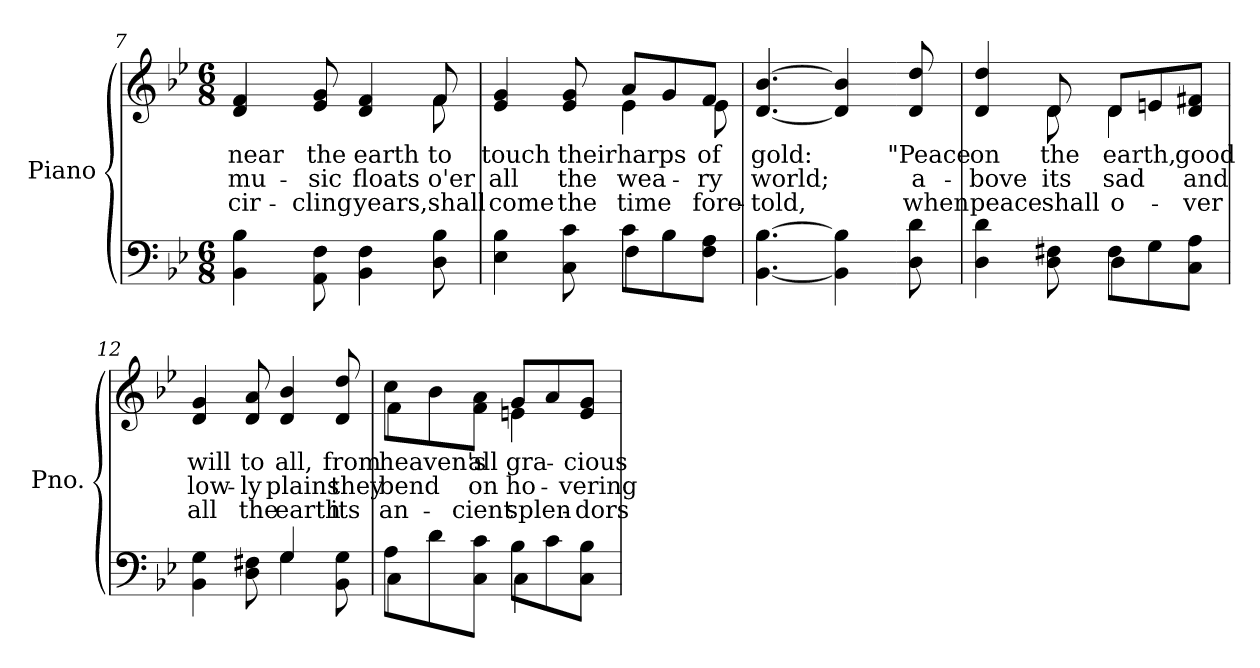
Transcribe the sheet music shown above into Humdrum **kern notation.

**kern	**kern	**text	**text	**text
*part2	*part1	*part1	*part1	*part1
*staff2	*staff1	*staff1	*staff1	*staff1
*I"Piano	*I"Piano	*	*	*
*I'Pno.	*I'Pno.	*	*	*
!!LO:LB:g=z
*clefF4	*clefG2	*	*	*
*k[b-e-]	*k[b-e-]	*	*	*
*B-:	*B-:	*	*	*
*M6/8	*M6/8	*	*	*
=7	=7	=7	=7	=7
!	!	!LO:LY:b:color=#000000	!LO:LY:b:color=#000000	!LO:LY:b:color=#000000
*	*^	*	*	*
4BB-i\ 4B-i	4di/ 4fi	8ryy	near	mu-	-cir-
*	*v	*v	*	*	*
*	*^	*	*	*
!	!	!	!LO:LY:b:color=#000000	!LO:LY:b:color=#000000	!LO:LY:b:color=#000000
*	*v	*v	*	*	*
8AAi\ 8Fi	8e-i/ 8gi	the	-sic	-cling
!	!	!LO:LY:b:color=#000000	!LO:LY:b:color=#000000	!LO:LY:b:color=#000000
4BB-i\ 4Fi	4di/ 4fi	earth	floats	years,
!	!	!LO:LY:b:color=#000000	!LO:LY:b:color=#000000	!LO:LY:b:color=#000000
*	*^	*	*	*
8Di\ 8B-i	8fi/	8fi\	to	o'er	shall
=8	=8	=8	=8	=8	=8
*^	*	*	*	*	*
!	!	!	!	!LO:LY:b:color=#000000	!LO:LY:b:color=#000000	!LO:LY:b:color=#000000
4E-i\ 4B-i	4.ryy	4e-i/ 4gi	4.ryy	touch	all	come
!	!	!	!	!LO:LY:b:color=#000000	!LO:LY:b:color=#000000	!LO:LY:b:color=#000000
8Ci\ 8ci	.	8e-i/ 8gi	.	their	the	the
!	!	!	!	!LO:LY:b:color=#000000	!LO:LY:b:color=#000000	!LO:LY:b:color=#000000
8ci\L	4Fi\	8ai/L	4e-i\	harps	wea-	time
8B-i\	.	8gi/	.	.	.	.
!	!	!	!	!LO:LY:b:color=#000000	!LO:LY:b:color=#000000	!LO:LY:b:color=#000000
8Fi\ 8Ai\J	8ryy	8fi/J	8e-i\	of	-ry	fore-
*v	*v	*	*	*	*	*
*	*v	*v	*	*	*
=9	=9	=9	=9	=9
*^	*^	*	*	*
!	!	!	!	!LO:LY:b:color=#000000	!LO:LY:b:color=#000000	!LO:LY:b:color=#000000
*v	*v	*	*	*	*	*
*	*v	*v	*	*	*
[4.BB-i\ [4.B-i	[4.di/ [4.b-i	gold:	world;	-told,
4BB-i\] 4B-i]	4di/] 4b-i]	.	.	.
=10-	=10-	=10-	=10-	=10-
!	!	!LO:LY:b:color=#000000	!LO:LY:b:color=#000000	!LO:LY:b:color=#000000
8Di\ 8di	8di/ 8ddi	"Peace	a-	when
!!LO:LB:g=z
=11	=11	=11	=11	=11
*^	*	*	*	*
!	!	!	!LO:LY:b:color=#000000	!LO:LY:b:color=#000000	!LO:LY:b:color=#000000
*	*	*^	*	*	*
4Di\ 4di	4.ryy	4di/ 4ddi	4ryy	on	-bove	peace
!	!	!	!	!LO:LY:b:color=#000000	!LO:LY:b:color=#000000	!LO:LY:b:color=#000000
8Di\ 8F#Xi	.	8di/	8di\	the	its	shall
!	!	!	!	!LO:LY:b:color=#000000	!LO:LY:b:color=#000000	!LO:LY:b:color=#000000
8F#i\L	4Di\	8di/L	4di\	earth,	sad	o-
8Gi\	.	8eni/	.	.	.	.
!	!	!	!	!LO:LY:b:color=#000000	!LO:LY:b:color=#000000	!LO:LY:b:color=#000000
8Ci\ 8Ai\J	8ryy	8di/ 8f#Xi/J	8ryy	good	and	-ver
*	*	*v	*v	*	*	*
=12	=12	=12	=12	=12	=12
*	*	*^	*	*	*
!	!	!	!	!LO:LY:b:color=#000000	!LO:LY:b:color=#000000	!LO:LY:b:color=#000000
*	*	*v	*v	*	*	*
4BB-i\ 4Gi	4.ryy	4di/ 4gi	will	low-	all
!	!	!	!LO:LY:b:color=#000000	!LO:LY:b:color=#000000	!LO:LY:b:color=#000000
8Di\ 8F#Xi	.	8di/ 8ai	to	-ly	the
!	!	!	!LO:LY:b:color=#000000	!LO:LY:b:color=#000000	!LO:LY:b:color=#000000
4Gi/	4Gi\	4di/ 4b-i	all,	plains	earth
!	!	!	!LO:LY:b:color=#000000	!LO:LY:b:color=#000000	!LO:LY:b:color=#000000
8BB-i\ 8Gi	8ryy	8di/ 8ddi	from	they	its
=13	=13	=13	=13	=13	=13
!	!	!	!LO:LY:b:color=#000000	!LO:LY:b:color=#000000	!LO:LY:b:color=#000000
*	*	*^	*	*	*
8Ai\L	4Ci\	8cci\L	4fi\	heaven's	bend	an-
8di\	.	8b-i\	.	.	.	.
!	!	!	!	!LO:LY:b:color=#000000	!LO:LY:b:color=#000000	!LO:LY:b:color=#000000
8Ci\ 8ci\J	8ryy	8fi\ 8ai\J	8ryy	all	on	-cient
!	!	!	!	!LO:LY:b:color=#000000	!LO:LY:b:color=#000000	!LO:LY:b:color=#000000
8B-i\L	4Ci\	8gi/L	4eni\	gra-	ho-	splen-
8ci\	.	8ai/	.	.	.	.
!	!	!	!	!LO:LY:b:color=#000000	!LO:LY:b:color=#000000	!LO:LY:b:color=#000000
8Ci\ 8B-i\J	8ryy	8ei/ 8gi/J	8ryy	-cious	-vering	-dors
*v	*v	*	*	*	*	*
*	*v	*v	*	*	*
=	=	=	=	=
*-	*-	*-	*-	*-
